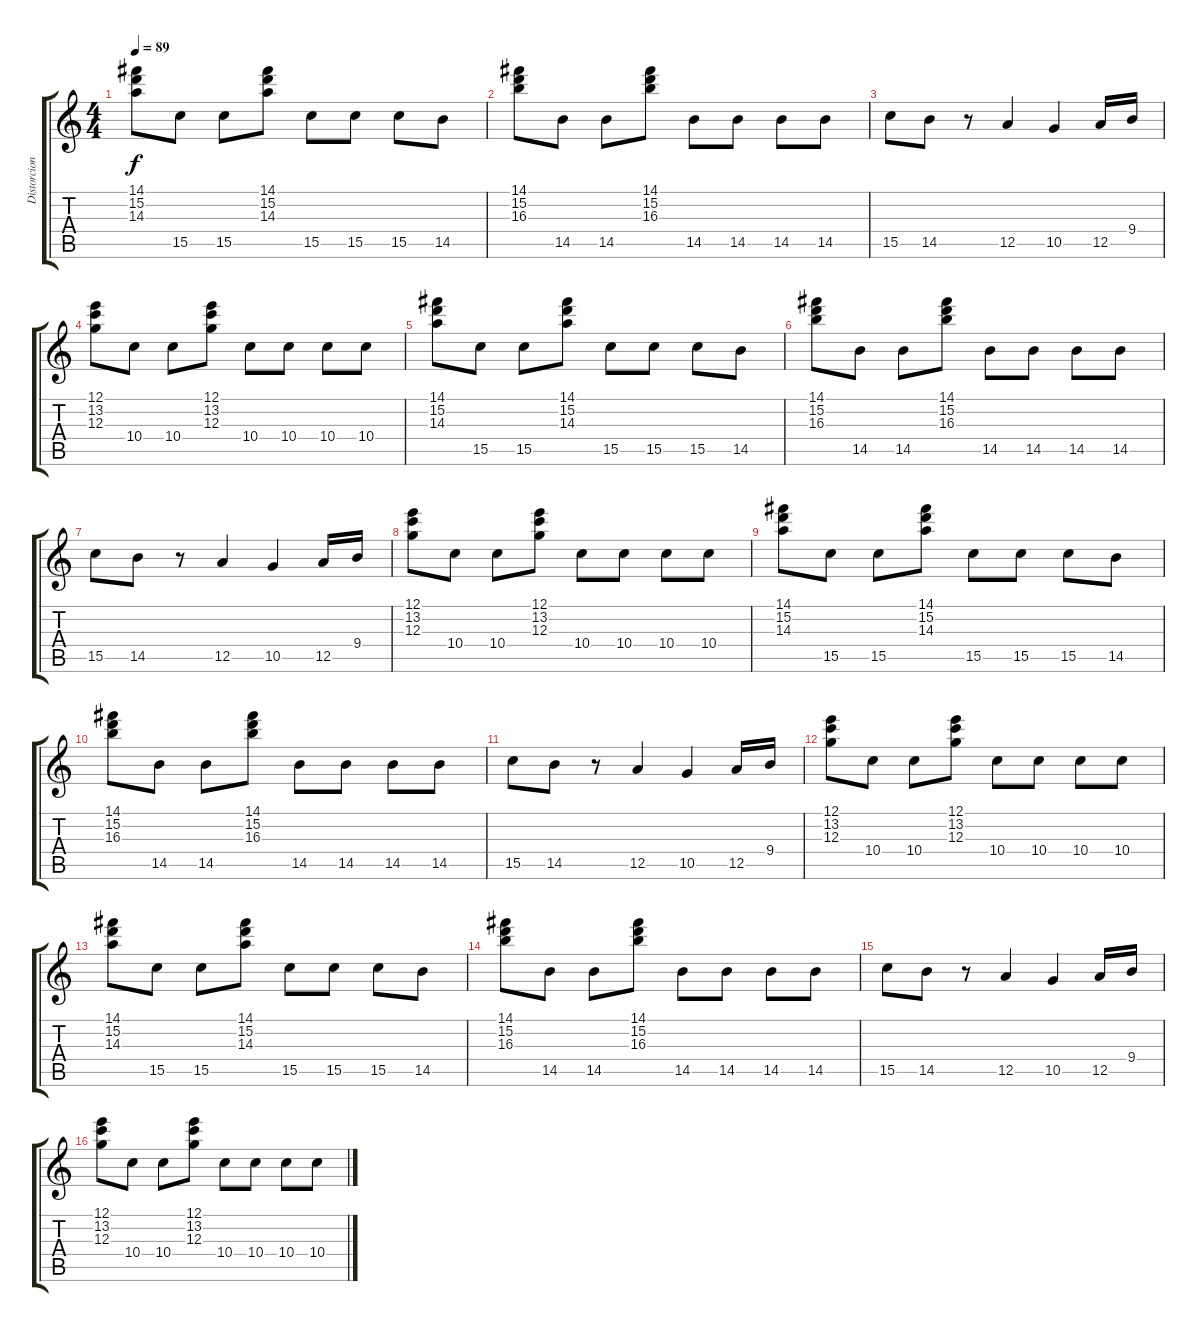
\track ("Distorcion Guitar" "Distorcion") {instrument overdrivenguitar}
\staff {score tabs}
\tuning (E4 B3 G3 D3 A2 E2) {hide}
\ts (4 4)
\tempo 89
\clef g2
\ks c
(14.1 15.2 14.3).8{dy f} 15.5.8 15.5.8 (14.1 15.2 14.3).8 15.5.8 15.5.8 15.5.8 14.5.8 |
(14.1 15.2 16.3).8 14.5.8 14.5.8 (14.1 15.2 16.3).8 14.5.8 14.5.8 14.5.8 14.5.8 |
15.5.8 14.5.8 r.8 12.5.4 10.5.4 12.5.16 9.4.16 |
(12.1 13.2 12.3).8 10.4.8 10.4.8 (12.1 13.2 12.3).8 10.4.8 10.4.8 10.4.8 10.4.8 |
(14.1 15.2 14.3).8 15.5.8 15.5.8 (14.1 15.2 14.3).8 15.5.8 15.5.8 15.5.8 14.5.8 |
(14.1 15.2 16.3).8 14.5.8 14.5.8 (14.1 15.2 16.3).8 14.5.8 14.5.8 14.5.8 14.5.8 |
15.5.8 14.5.8 r.8 12.5.4 10.5.4 12.5.16 9.4.16 |
(12.1 13.2 12.3).8 10.4.8 10.4.8 (12.1 13.2 12.3).8 10.4.8 10.4.8 10.4.8 10.4.8 |
(14.1 15.2 14.3).8 15.5.8 15.5.8 (14.1 15.2 14.3).8 15.5.8 15.5.8 15.5.8 14.5.8 |
(14.1 15.2 16.3).8 14.5.8 14.5.8 (14.1 15.2 16.3).8 14.5.8 14.5.8 14.5.8 14.5.8 |
15.5.8 14.5.8 r.8 12.5.4 10.5.4 12.5.16 9.4.16 |
(12.1 13.2 12.3).8 10.4.8 10.4.8 (12.1 13.2 12.3).8 10.4.8 10.4.8 10.4.8 10.4.8 |
(14.1 15.2 14.3).8 15.5.8 15.5.8 (14.1 15.2 14.3).8 15.5.8 15.5.8 15.5.8 14.5.8 |
(14.1 15.2 16.3).8 14.5.8 14.5.8 (14.1 15.2 16.3).8 14.5.8 14.5.8 14.5.8 14.5.8 |
15.5.8 14.5.8 r.8 12.5.4 10.5.4 12.5.16 9.4.16 |
(12.1 13.2 12.3).8 10.4.8 10.4.8 (12.1 13.2 12.3).8 10.4.8 10.4.8 10.4.8 10.4.8
